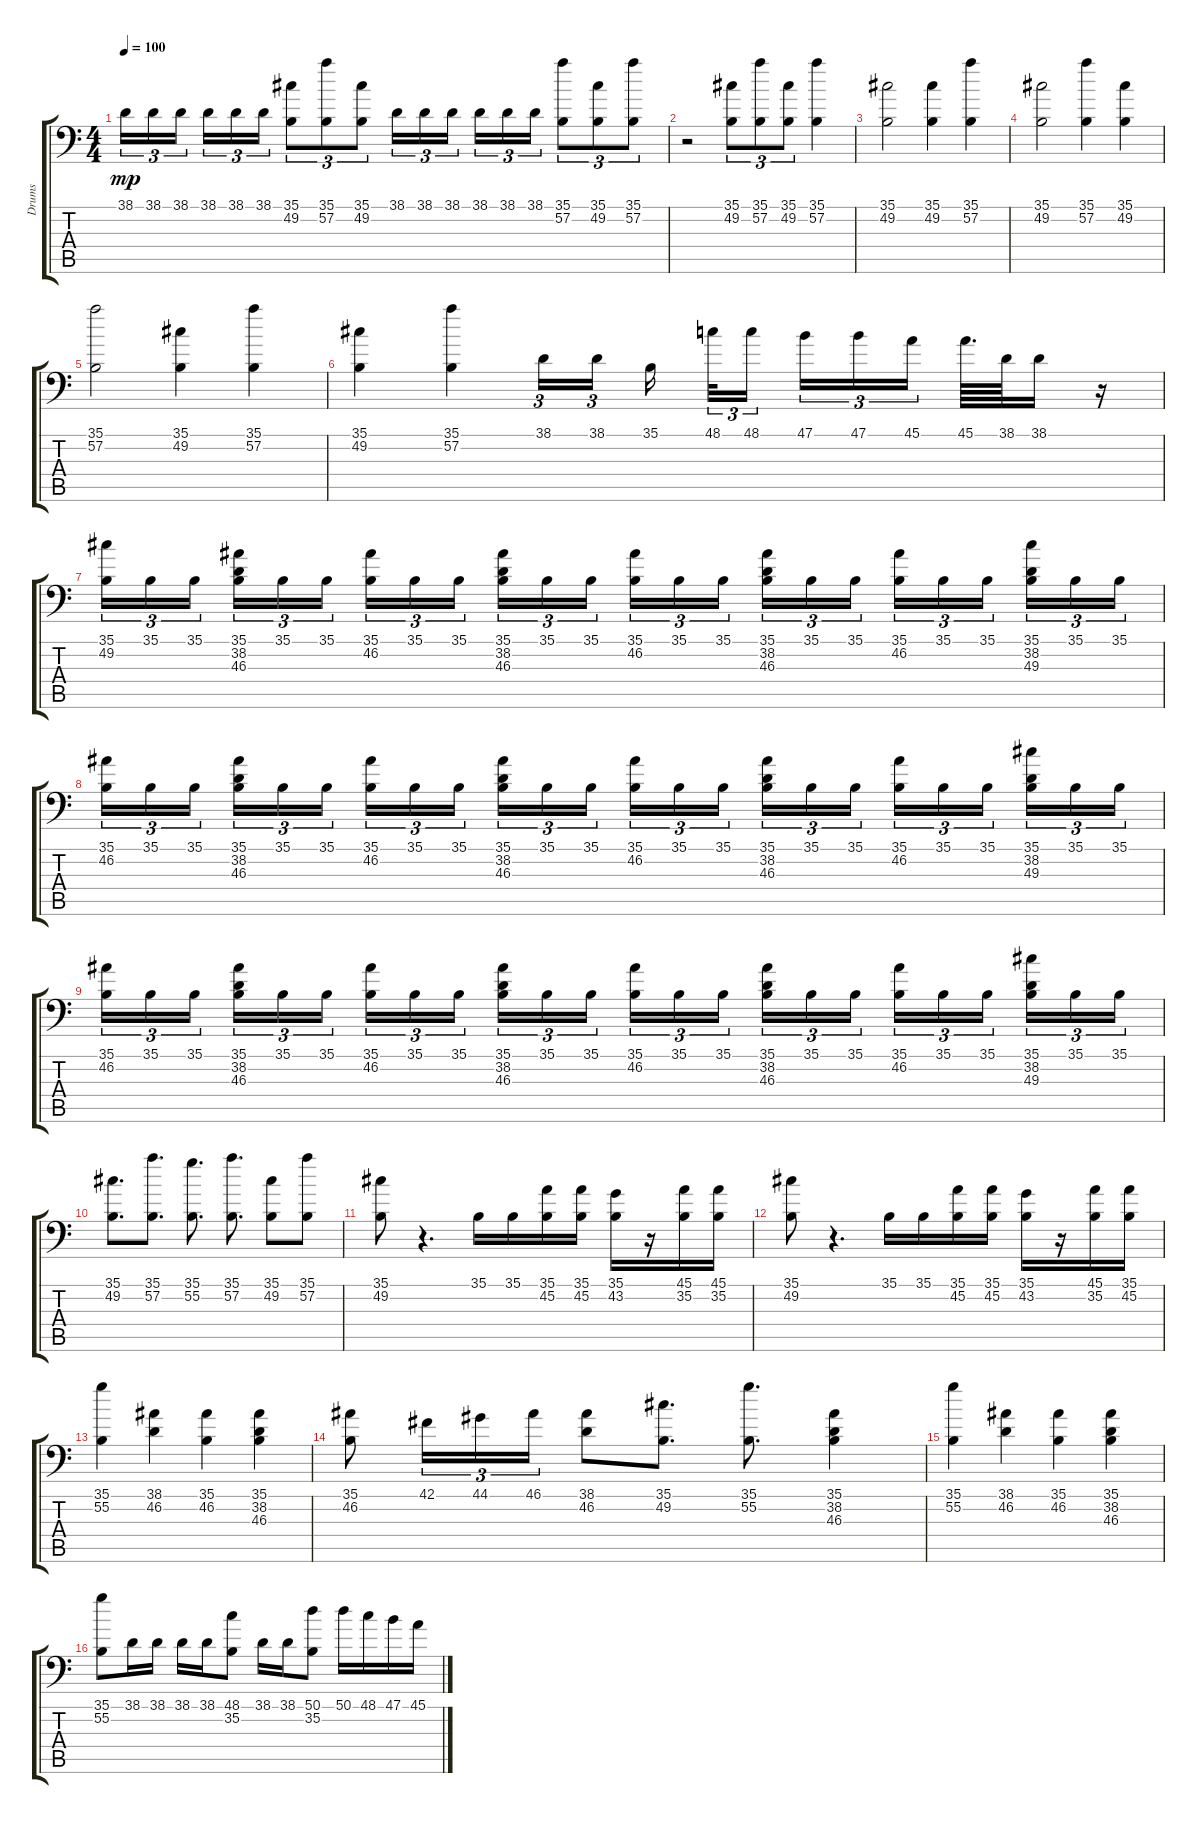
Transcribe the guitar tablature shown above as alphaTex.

\track ("Drums" "Drums") {instrument acousticgrandpiano}
\staff {score tabs}
\tuning (C-1 C-1 C-1 C-1 C-1 C-1) {hide}
\ts (4 4)
\tempo 100
\clef f4
\ks c
38.1.16{tu (3 2) dy mp} 38.1.16{tu (3 2)} 38.1.16{tu (3 2)} 38.1.16{tu (3 2)} 38.1.16{tu (3 2)} 38.1.16{tu (3 2)} (35.1 49.2).8{tu (3 2)} (35.1 57.2).8{tu (3 2)} (35.1 49.2).8{tu (3 2)} 38.1.16{tu (3 2)} 38.1.16{tu (3 2)} 38.1.16{tu (3 2)} 38.1.16{tu (3 2)} 38.1.16{tu (3 2)} 38.1.16{tu (3 2)} (35.1 57.2).8{tu (3 2)} (35.1 49.2).8{tu (3 2)} (35.1 57.2).8{tu (3 2)} |
r.2 (35.1 49.2).8{tu (3 2)} (35.1 57.2).8{tu (3 2)} (35.1 49.2).8{tu (3 2)} (35.1 57.2).4 |
(35.1 49.2).2 (35.1 49.2).4 (35.1 57.2).4 |
(35.1 49.2).2 (35.1 57.2).4 (35.1 49.2).4 |
(35.1 57.2).2 (35.1 49.2).4 (35.1 57.2).4 |
(35.1 49.2).4 (35.1 57.2).4 38.1.16{tu (3 2)} 38.1.16{tu (3 2)} 35.1.16 48.1.32{tu (3 2)} 48.1.16{tu (3 2)} 47.1.16{tu (3 2)} 47.1.16{tu (3 2)} 45.1.16{tu (3 2)} 45.1.64{d} 38.1.64 38.1.16 r.16 |
(35.1 49.2).16{tu (3 2)} 35.1.16{tu (3 2)} 35.1.16{tu (3 2)} (35.1 38.2 46.3).16{tu (3 2)} 35.1.16{tu (3 2)} 35.1.16{tu (3 2)} (35.1 46.2).16{tu (3 2)} 35.1.16{tu (3 2)} 35.1.16{tu (3 2)} (35.1 38.2 46.3).16{tu (3 2)} 35.1.16{tu (3 2)} 35.1.16{tu (3 2)} (35.1 46.2).16{tu (3 2)} 35.1.16{tu (3 2)} 35.1.16{tu (3 2)} (35.1 38.2 46.3).16{tu (3 2)} 35.1.16{tu (3 2)} 35.1.16{tu (3 2)} (35.1 46.2).16{tu (3 2)} 35.1.16{tu (3 2)} 35.1.16{tu (3 2)} (35.1 38.2 49.3).16{tu (3 2)} 35.1.16{tu (3 2)} 35.1.16{tu (3 2)} |
(35.1 46.2).16{tu (3 2)} 35.1.16{tu (3 2)} 35.1.16{tu (3 2)} (35.1 38.2 46.3).16{tu (3 2)} 35.1.16{tu (3 2)} 35.1.16{tu (3 2)} (35.1 46.2).16{tu (3 2)} 35.1.16{tu (3 2)} 35.1.16{tu (3 2)} (35.1 38.2 46.3).16{tu (3 2)} 35.1.16{tu (3 2)} 35.1.16{tu (3 2)} (35.1 46.2).16{tu (3 2)} 35.1.16{tu (3 2)} 35.1.16{tu (3 2)} (35.1 38.2 46.3).16{tu (3 2)} 35.1.16{tu (3 2)} 35.1.16{tu (3 2)} (35.1 46.2).16{tu (3 2)} 35.1.16{tu (3 2)} 35.1.16{tu (3 2)} (35.1 38.2 49.3).16{tu (3 2)} 35.1.16{tu (3 2)} 35.1.16{tu (3 2)} |
(35.1 46.2).16{tu (3 2)} 35.1.16{tu (3 2)} 35.1.16{tu (3 2)} (35.1 38.2 46.3).16{tu (3 2)} 35.1.16{tu (3 2)} 35.1.16{tu (3 2)} (35.1 46.2).16{tu (3 2)} 35.1.16{tu (3 2)} 35.1.16{tu (3 2)} (35.1 38.2 46.3).16{tu (3 2)} 35.1.16{tu (3 2)} 35.1.16{tu (3 2)} (35.1 46.2).16{tu (3 2)} 35.1.16{tu (3 2)} 35.1.16{tu (3 2)} (35.1 38.2 46.3).16{tu (3 2)} 35.1.16{tu (3 2)} 35.1.16{tu (3 2)} (35.1 46.2).16{tu (3 2)} 35.1.16{tu (3 2)} 35.1.16{tu (3 2)} (35.1 38.2 49.3).16{tu (3 2)} 35.1.16{tu (3 2)} 35.1.16{tu (3 2)} |
(35.1 49.2).8{d} (35.1 57.2).8{d} (35.1 55.2).8{d} (35.1 57.2).8{d} (35.1 49.2).8 (35.1 57.2).8 |
(35.1 49.2).8 r.4{d} 35.1.16 35.1.16 (35.1 45.2).16 (35.1 45.2).16 (35.1 43.2).16 r.16 (45.1 35.2).16 (45.1 35.2).16 |
(35.1 49.2).8 r.4{d} 35.1.16 35.1.16 (35.1 45.2).16 (35.1 45.2).16 (35.1 43.2).16 r.16 (45.1 35.2).16 (35.1 45.2).16 |
(35.1 55.2).4 (38.1 46.2).4 (35.1 46.2).4 (35.1 38.2 46.3).4 |
(35.1 46.2).8 42.1.16{tu (3 2)} 44.1.16{tu (3 2)} 46.1.16{tu (3 2)} (38.1 46.2).8 (35.1 49.2).8{d} (35.1 55.2).8{d} (35.1 38.2 46.3).4 |
(35.1 55.2).4 (38.1 46.2).4 (35.1 46.2).4 (35.1 38.2 46.3).4 |
(35.1 55.2).8 38.1.16 38.1.16 38.1.16 38.1.16 (48.1 35.2).8 38.1.16 38.1.16 (50.1 35.2).8 50.1.16 48.1.16 47.1.16 45.1.16
